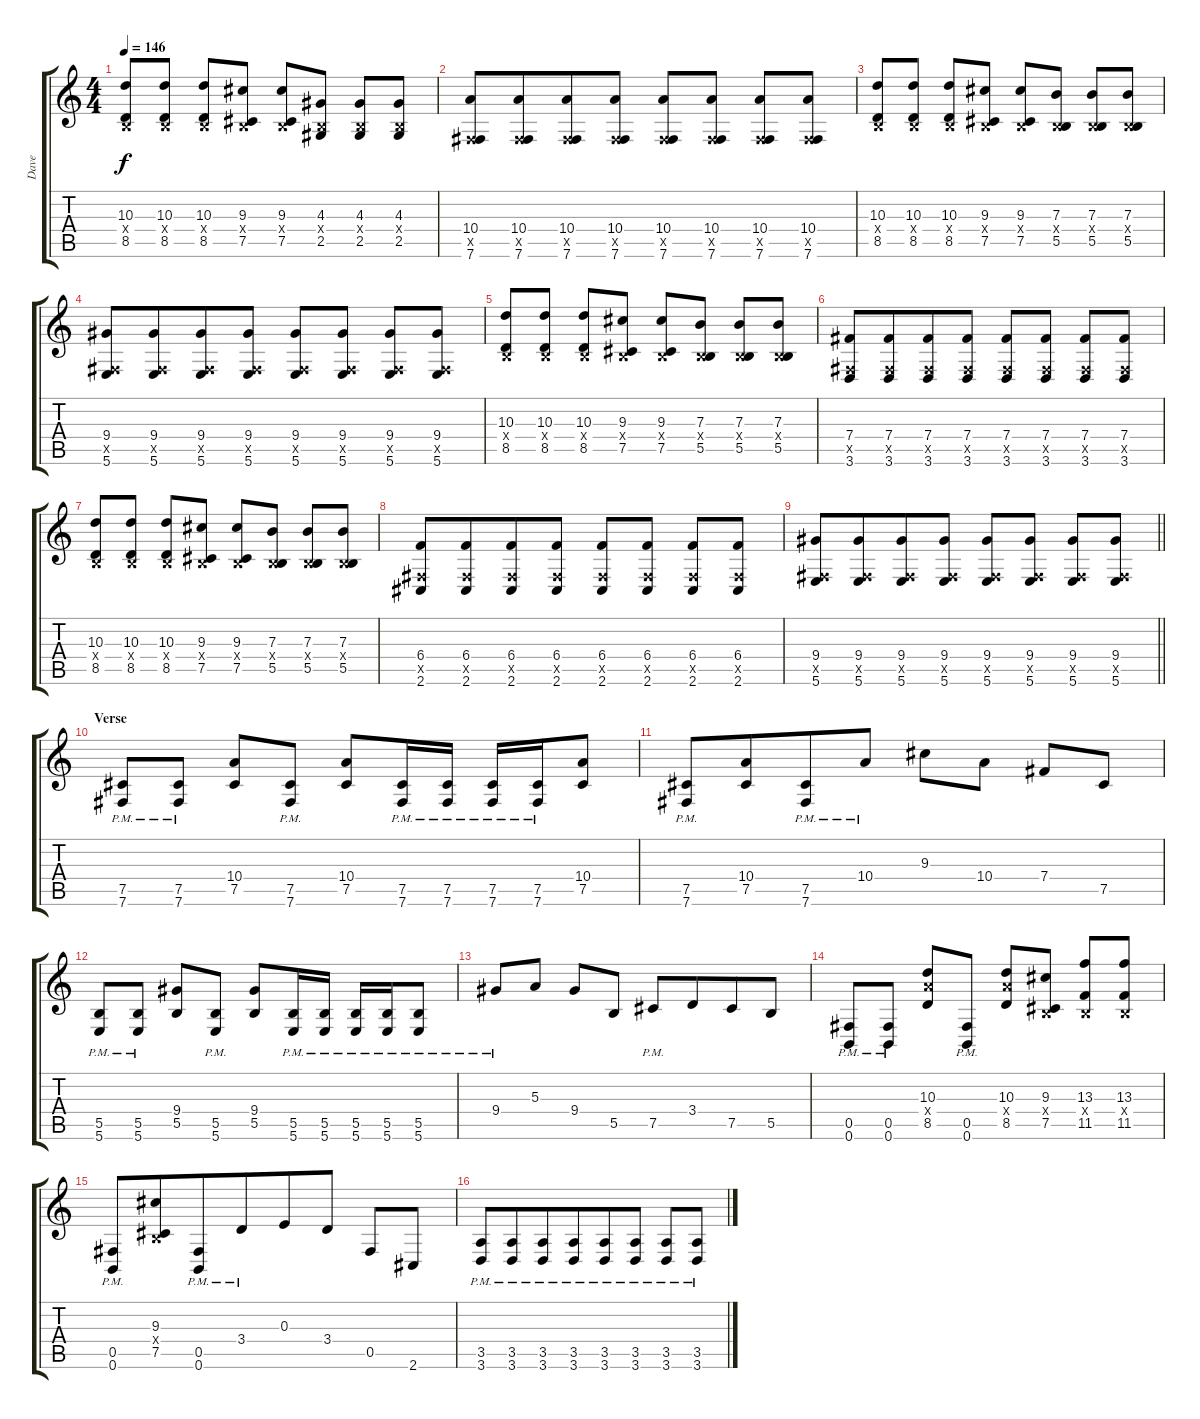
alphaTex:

\track ("Dave" "Dave") {instrument distortionguitar bank 255}
\staff {score tabs}
\tuning (Db4 Ab3 E3 B2 Gb2 B1) {hide}
\ts (4 4)
\tempo 146
\clef g2
\ks c
(10.3 0.4{x} 8.5).8{dy f beam merge} (10.3 0.4{x} 8.5).8 (10.3 0.4{x} 8.5).8 (9.3 0.4{x} 7.5).8 (9.3 0.4{x} 7.5).8 (4.3 0.4{x} 2.5).8 (4.3 0.4{x} 2.5).8 (4.3 0.4{x} 2.5).8 |
(10.4 0.5{x} 7.6).8{beam merge} (10.4 0.5{x} 7.6).8{beam merge} (10.4 0.5{x} 7.6).8 (10.4 0.5{x} 7.6).8 (10.4 0.5{x} 7.6).8 (10.4 0.5{x} 7.6).8 (10.4 0.5{x} 7.6).8 (10.4 0.5{x} 7.6).8 |
(10.3 0.4{x} 8.5).8{beam merge} (10.3 0.4{x} 8.5).8 (10.3 0.4{x} 8.5).8 (9.3 0.4{x} 7.5).8 (9.3 0.4{x} 7.5).8 (7.3 0.4{x} 5.5).8 (7.3 0.4{x} 5.5).8 (7.3 0.4{x} 5.5).8 |
(9.4 0.5{x} 5.6).8{beam merge} (9.4 0.5{x} 5.6).8{beam merge} (9.4 0.5{x} 5.6).8 (9.4 0.5{x} 5.6).8 (9.4 0.5{x} 5.6).8 (9.4 0.5{x} 5.6).8 (9.4 0.5{x} 5.6).8 (9.4 0.5{x} 5.6).8 |
(10.3 0.4{x} 8.5).8{beam merge} (10.3 0.4{x} 8.5).8 (10.3 0.4{x} 8.5).8 (9.3 0.4{x} 7.5).8 (9.3 0.4{x} 7.5).8 (7.3 0.4{x} 5.5).8 (7.3 0.4{x} 5.5).8 (7.3 0.4{x} 5.5).8 |
(7.4 0.5{x} 3.6).8{beam merge} (7.4 0.5{x} 3.6).8{beam merge} (7.4 0.5{x} 3.6).8 (7.4 0.5{x} 3.6).8 (7.4 0.5{x} 3.6).8 (7.4 0.5{x} 3.6).8 (7.4 0.5{x} 3.6).8 (7.4 0.5{x} 3.6).8 |
(10.3 0.4{x} 8.5).8{beam merge} (10.3 0.4{x} 8.5).8 (10.3 0.4{x} 8.5).8 (9.3 0.4{x} 7.5).8 (9.3 0.4{x} 7.5).8 (7.3 0.4{x} 5.5).8 (7.3 0.4{x} 5.5).8 (7.3 0.4{x} 5.5).8 |
(6.4 0.5{x} 2.6).8{beam merge} (6.4 0.5{x} 2.6).8{beam merge} (6.4 0.5{x} 2.6).8 (6.4 0.5{x} 2.6).8 (6.4 0.5{x} 2.6).8 (6.4 0.5{x} 2.6).8 (6.4 0.5{x} 2.6).8 (6.4 0.5{x} 2.6).8 |
\barLineRight lightlight
(9.4 0.5{x} 5.6).8{beam merge} (9.4 0.5{x} 5.6).8{beam merge} (9.4 0.5{x} 5.6).8 (9.4 0.5{x} 5.6).8 (9.4 0.5{x} 5.6).8 (9.4 0.5{x} 5.6).8 (9.4 0.5{x} 5.6).8 (9.4 0.5{x} 5.6).8 |
\section ("" "Verse")
(7.5 7.6{pm}).8 (7.5 7.6{pm}).8 (10.4 7.5).8{beam merge} (7.5{pm} 7.6).8 (10.4 7.5).8{beam merge} (7.5{pm} 7.6).16 (7.5{pm} 7.6).16 (7.5{pm} 7.6).16 (7.5{pm} 7.6).16 (10.4 7.5).8 |
(7.5{pm} 7.6).8 (10.4 7.5).8{beam merge} (7.5{pm} 7.6).8 10.4{pm}.8 9.3.8 10.4.8 7.4.8 7.5.8 |
(5.5 5.6{pm}).8 (5.5 5.6{pm}).8 (9.4 5.5).8{beam merge} (5.5{pm} 5.6).8 (9.4 5.5).8{beam merge} (5.5{pm} 5.6).16 (5.5{pm} 5.6).16 (5.5{pm} 5.6).16 (5.5{pm} 5.6).16 (5.5 5.6{pm}).8 |
9.4{pm}.8 5.3.8 9.4.8 5.5.8 7.5{pm}.8 3.4.8{beam merge} 7.5.8 5.5.8 |
(0.5 0.6{pm}).8 (0.5 0.6{pm}).8 (10.3 10.4{x} 8.5).8{beam merge} (0.5{pm} 0.6).8 (10.3 10.4{x} 8.5).8 (9.3 0.4{x} 7.5).8 (13.3 0.4{x} 11.5).8{beam merge} (13.3 0.4{x} 11.5).8 |
(0.5{pm} 0.6).8{beam merge} (9.3 0.4{x} 7.5).8{beam merge} (0.5{pm} 0.6).8 3.4{pm}.8{beam merge} 0.3.8 3.4.8 0.5.8 2.6.8 |
(3.5{pm} 3.6{pm}).8 (3.5{pm} 3.6{pm}).8{beam merge} (3.5{pm} 3.6{pm}).8{beam merge} (3.5{pm} 3.6{pm}).8{beam merge} (3.5{pm} 3.6{pm}).8 (3.5{pm} 3.6{pm}).8 (3.5{pm} 3.6{pm}).8 (3.5{pm} 3.6{pm}).8
